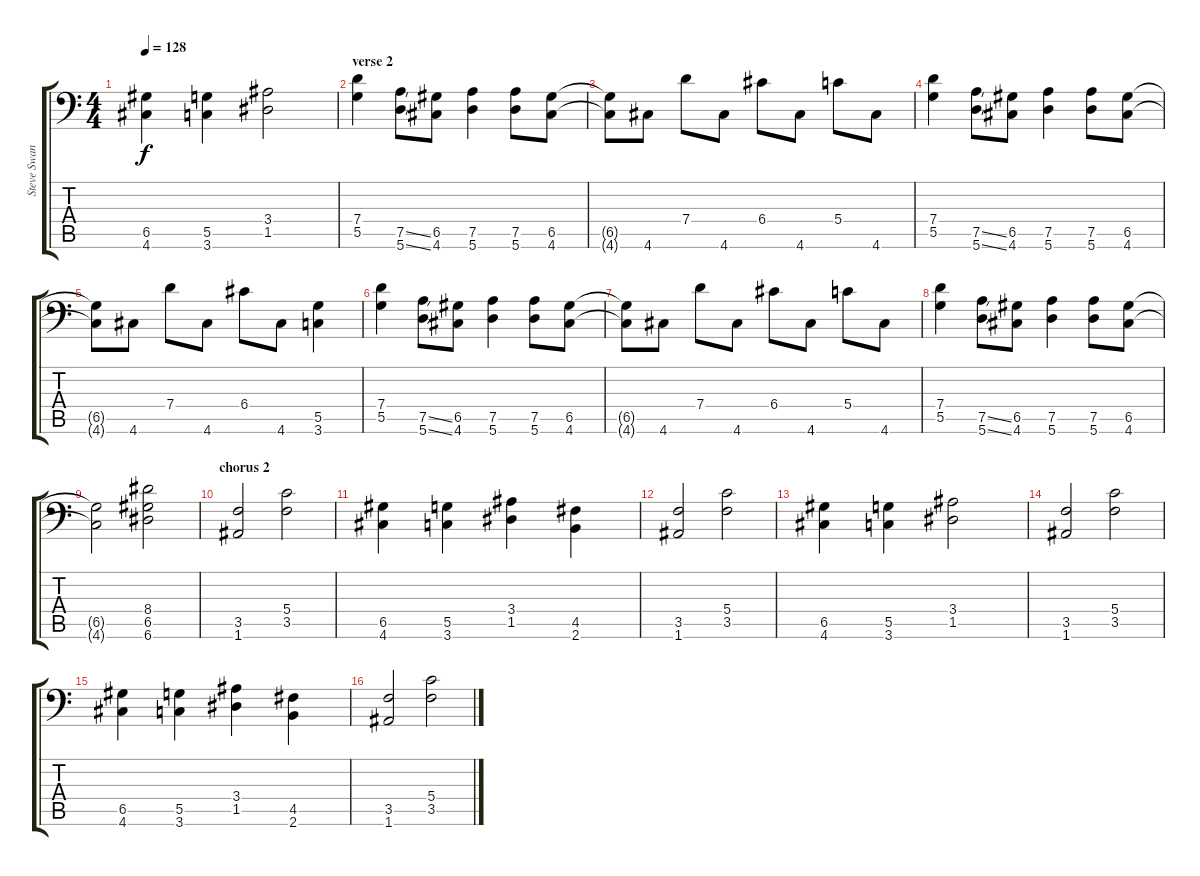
\track ("Steve Swanson" "Steve Swan") {instrument distortionguitar}
\staff {score tabs}
\tuning (A3 E3 C3 G2 D2 A1) {hide}
\ts (4 4)
\tempo 128
\clef f4
\ks c
(6.5 4.6).4{dy f} (5.5 3.6).4 (3.4 1.5).2 |
\section ("" "verse 2")
(7.4 5.5).4 (7.5{ss} 5.6{ss}).8 (6.5 4.6).8 (7.5 5.6).4 (7.5 5.6).8 (6.5 4.6).8 |
(6.5{t} 4.6{t}).8 4.6.8 7.4.8 4.6.8 6.4.8 4.6.8 5.4.8 4.6.8 |
(7.4 5.5).4 (7.5{ss} 5.6{ss}).8 (6.5 4.6).8 (7.5 5.6).4 (7.5 5.6).8 (6.5 4.6).8 |
(6.5{t} 4.6{t}).8 4.6.8 7.4.8 4.6.8 6.4.8 4.6.8 (5.5 3.6).4 |
(7.4 5.5).4 (7.5{ss} 5.6{ss}).8 (6.5 4.6).8 (7.5 5.6).4 (7.5 5.6).8 (6.5 4.6).8 |
(6.5{t} 4.6{t}).8 4.6.8 7.4.8 4.6.8 6.4.8 4.6.8 5.4.8 4.6.8 |
(7.4 5.5).4 (7.5{ss} 5.6{ss}).8 (6.5 4.6).8 (7.5 5.6).4 (7.5 5.6).8 (6.5 4.6).8 |
(6.5{t} 4.6{t}).2 (8.4 6.5 6.6).2 |
\section ("" "chorus 2")
(3.5 1.6).2 (5.4 3.5).2 |
(6.5 4.6).4 (5.5 3.6).4 (3.4 1.5).4 (4.5 2.6).4 |
(3.5 1.6).2 (5.4 3.5).2 |
(6.5 4.6).4 (5.5 3.6).4 (3.4 1.5).2 |
(3.5 1.6).2 (5.4 3.5).2 |
(6.5 4.6).4 (5.5 3.6).4 (3.4 1.5).4 (4.5 2.6).4 |
(3.5 1.6).2 (5.4 3.5).2
